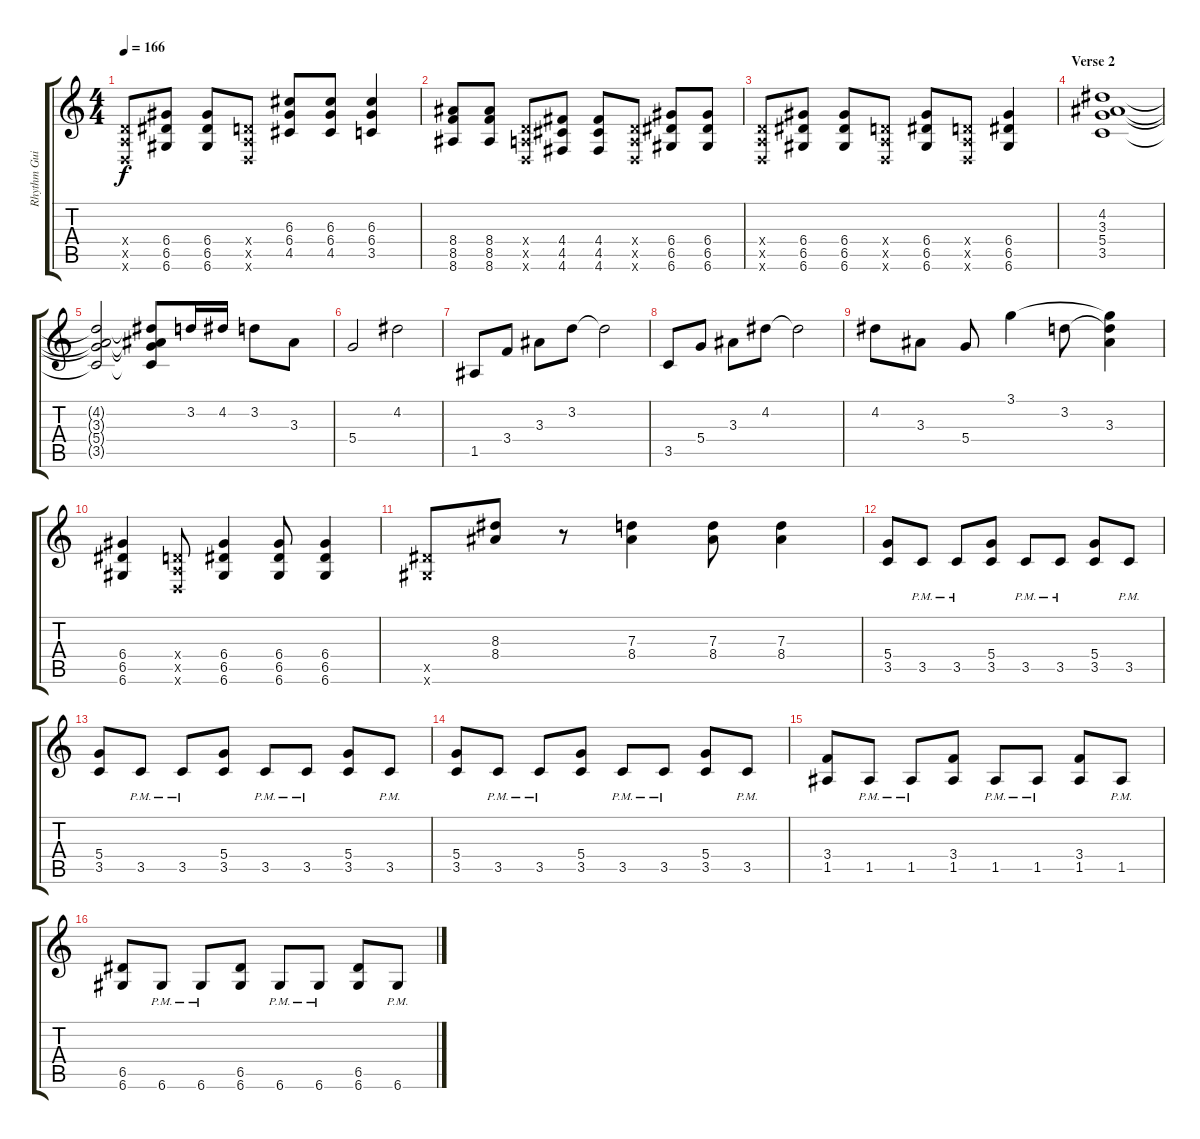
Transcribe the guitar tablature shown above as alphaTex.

\track ("Rhythm Guitar" "Rhythm Gui") {instrument overdrivenguitar}
\staff {score tabs}
\tuning (E4 B3 G3 D3 A2 D2) {hide}
\ts (4 4)
\tempo 166
\clef g2
\ks c
(0.4{x} 0.5{x} 0.6{x}).8{dy f} (6.4 6.5 6.6).8 (6.4 6.5 6.6).8 (0.4{x} 0.5{x} 0.6{x}).8 (6.3 6.4 4.5).8 (6.3 6.4 4.5).8 (6.3 6.4 3.5).4 |
(8.4 8.5 8.6).8 (8.4 8.5 8.6).8 (0.4{x} 0.5{x} 0.6{x}).8 (4.4 4.5 4.6).8 (4.4 4.5 4.6).8 (0.4{x} 0.5{x} 0.6{x}).8 (6.4 6.5 6.6).8 (6.4 6.5 6.6).8 |
(0.4{x} 0.5{x} 0.6{x}).8 (6.4 6.5 6.6).8 (6.4 6.5 6.6).8 (0.4{x} 0.5{x} 0.6{x}).8 (6.4 6.5 6.6).8 (0.4{x} 0.5{x} 0.6{x}).8 (6.4 6.5 6.6).4 |
\section ("" "Verse 2")
(4.2 3.3 5.4 3.5).1 |
(4.2{t} 3.3{t} 5.4{t} 3.5{t}).2 (4.2{t} 3.3{t} 5.4{t} 3.5{t}).8 3.2.16 4.2.16 3.2.8 3.3.8 |
5.4.2 4.2.2 |
1.5.8 3.4.8 3.3.8 3.2.8 3.2{t}.2 |
3.5.8 5.4.8 3.3.8 4.2.8 4.2{t}.2 |
4.2.8 3.3.8 5.4.8 3.1.4 3.2.8 (3.1{t} 3.2{t} 3.3).4 |
(6.4 6.5 6.6).4 (0.4{x} 0.5{x} 0.6{x}).8 (6.4 6.5 6.6).4 (6.4 6.5 6.6).8 (6.4 6.5 6.6).4 |
(6.5{x} 6.6{x}).8 (8.3 8.4).8 r.8 (7.3 8.4).4 (7.3 8.4).8 (7.3 8.4).4 |
(5.4 3.5).8 3.5{pm}.8 3.5{pm}.8 (5.4 3.5).8 3.5{pm}.8 3.5{pm}.8 (5.4 3.5).8 3.5{pm}.8 |
(5.4 3.5).8 3.5{pm}.8 3.5{pm}.8 (5.4 3.5).8 3.5{pm}.8 3.5{pm}.8 (5.4 3.5).8 3.5{pm}.8 |
(5.4 3.5).8 3.5{pm}.8 3.5{pm}.8 (5.4 3.5).8 3.5{pm}.8 3.5{pm}.8 (5.4 3.5).8 3.5{pm}.8 |
(3.4 1.5).8 1.5{pm}.8 1.5{pm}.8 (3.4 1.5).8 1.5{pm}.8 1.5{pm}.8 (3.4 1.5).8 1.5{pm}.8 |
(6.5 6.6).8 6.6{pm}.8 6.6{pm}.8 (6.5 6.6).8 6.6{pm}.8 6.6{pm}.8 (6.5 6.6).8 6.6{pm}.8
